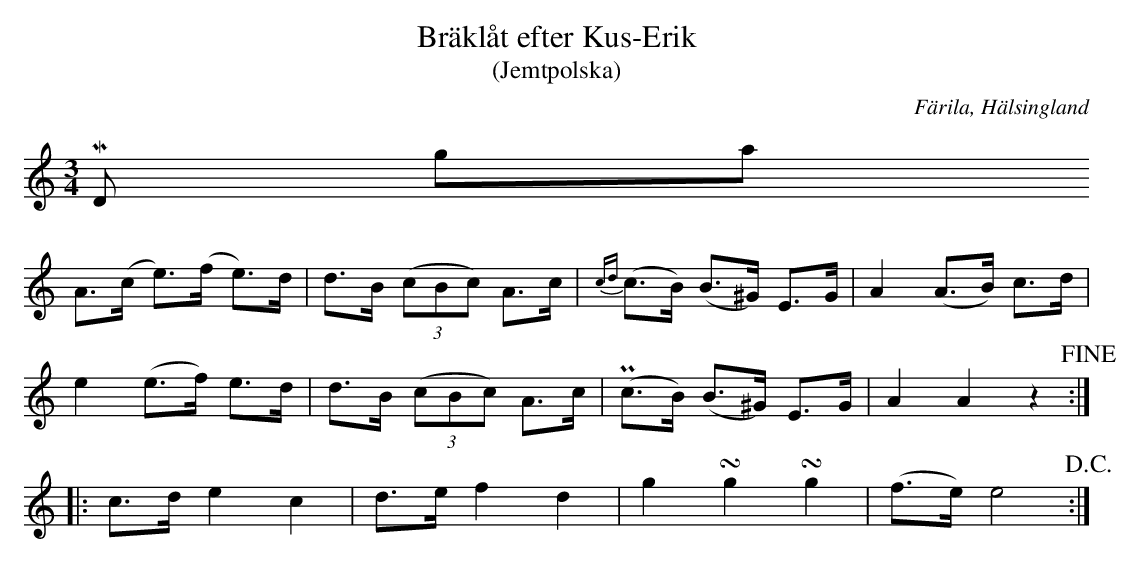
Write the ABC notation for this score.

X:1
T: Bräklåt efter Kus-Erik
T: (Jemtpolska)
O: Färila, Hälsingland
M: 3/4
L: 1/8
K: Am
MIDI program 54
A>(c e>)(f e)>d | d>B ((3cBc) A>c | {cd}(c>B) (B>^G)   E>G      | A2    (A>B) c>d  |
e2   (e>f) e>d  | d>B ((3cBc) A>c | (Pc>B)    (B>^G)   E>G      | A2    A2    z2  !fine! ::
K: C
c>d  e2    c2   | d>e f2      d2  | g2        !turn!g2 !turn!g2 | (f>e) e4 !D.C.!       :|
